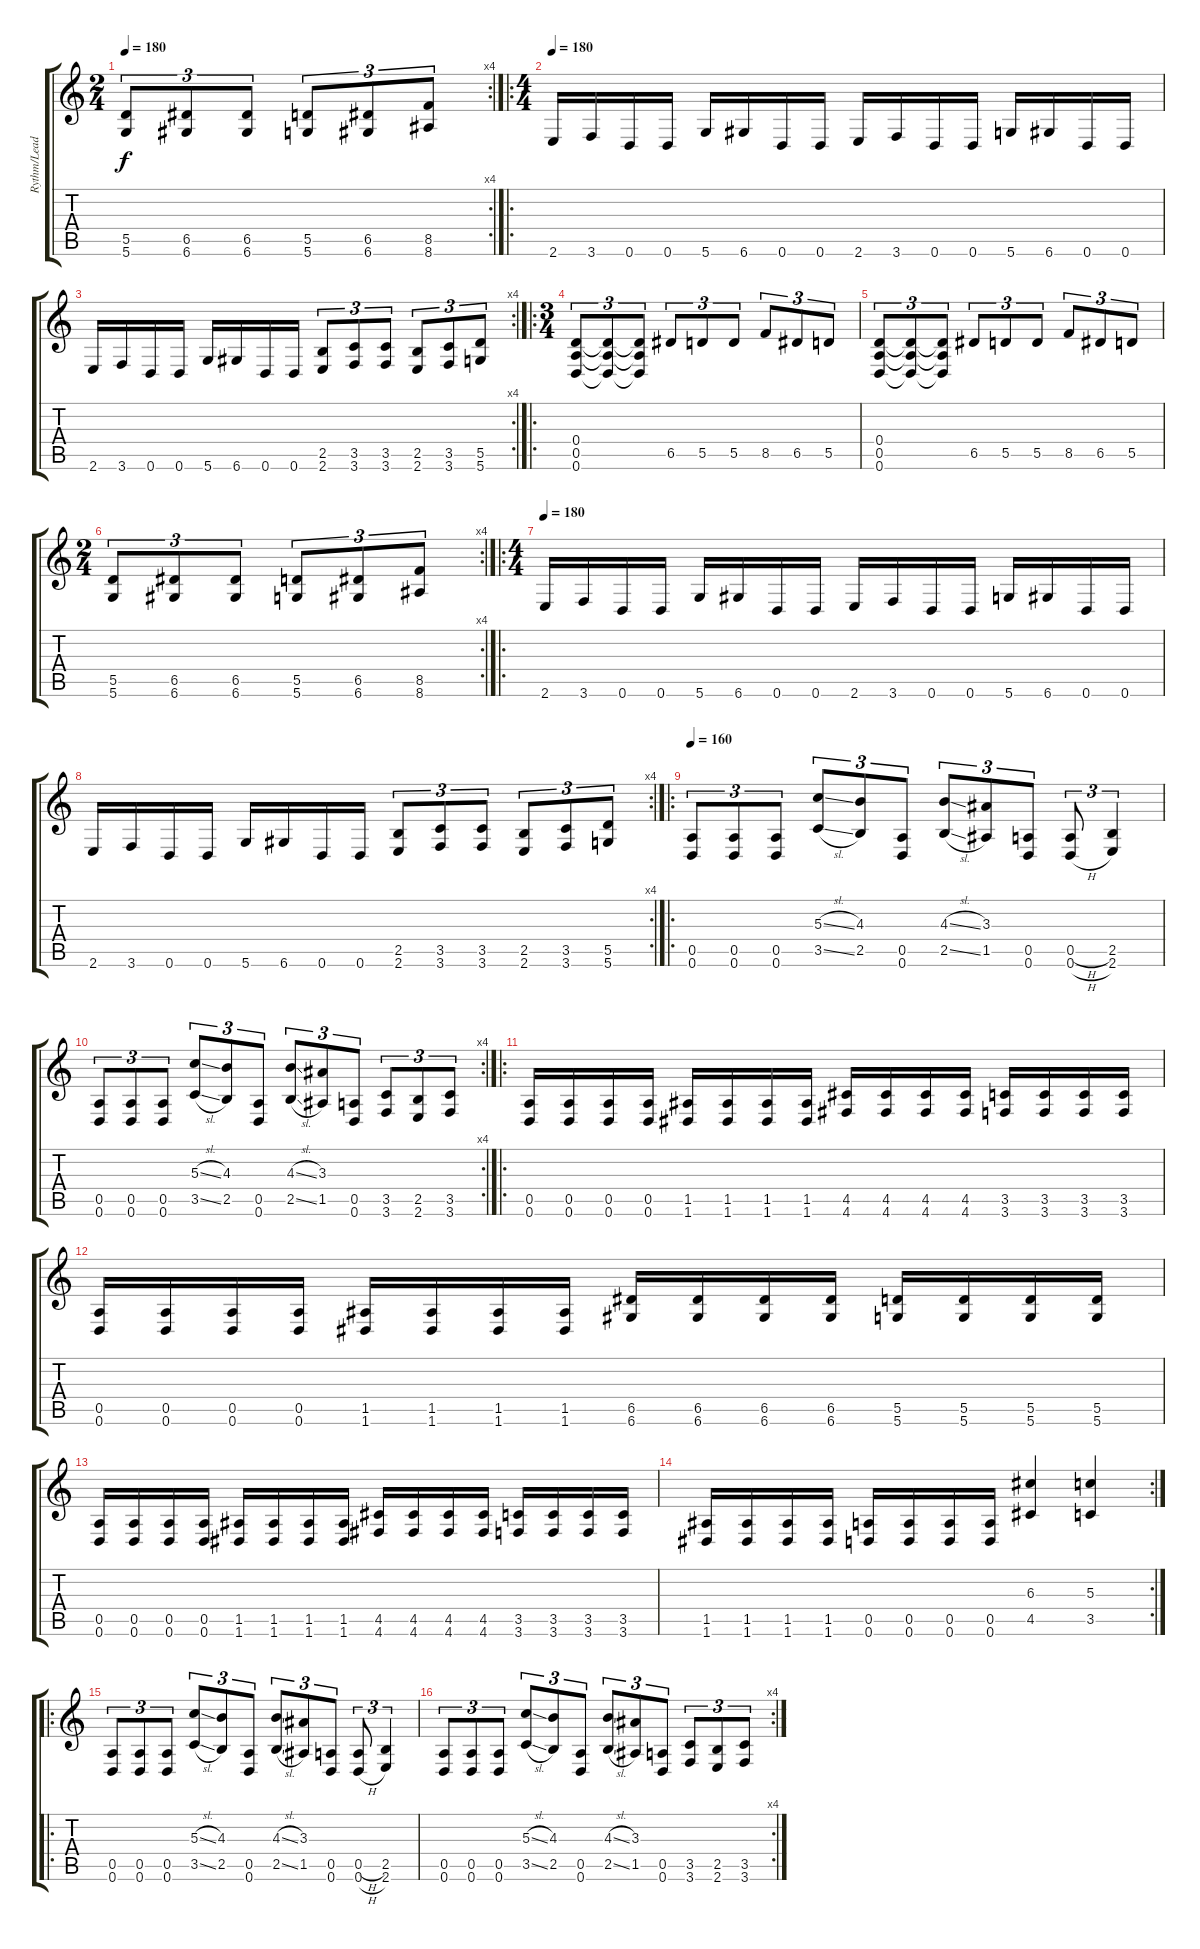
\track ("Rythm/Lead" "Rythm/Lead") {instrument distortionguitar}
\staff {score tabs}
\tuning (E4 B3 G3 D3 A2 D2) {hide}
\rc 4
\ts (2 4)
\tempo 180
\clef g2
\ks c
(5.5 5.6).8{tu (3 2) dy f} (6.5 6.6).8{tu (3 2)} (6.5 6.6).8{tu (3 2)} (5.5 5.6).8{tu (3 2)} (6.5 6.6).8{tu (3 2)} (8.5 8.6).8{tu (3 2)} |
\ro
\ts (4 4)
\tempo 180
2.6.16 3.6.16 0.6.16 0.6.16 5.6.16 6.6.16 0.6.16 0.6.16 2.6.16 3.6.16 0.6.16 0.6.16 5.6.16 6.6.16 0.6.16 0.6.16 |
\rc 4
2.6.16 3.6.16 0.6.16 0.6.16 5.6.16 6.6.16 0.6.16 0.6.16 (2.5 2.6).8{tu (3 2)} (3.5 3.6).8{tu (3 2)} (3.5 3.6).8{tu (3 2)} (2.5 2.6).8{tu (3 2)} (3.5 3.6).8{tu (3 2)} (5.5 5.6).8{tu (3 2)} |
\ro
\ts (3 4)
(0.4 0.5 0.6).8{tu (3 2)} (0.4{t} 0.5{t} 0.6{t}).8{tu (3 2)} (0.4{t} 0.5{t} 0.6{t}).8{tu (3 2)} 6.5.8{tu (3 2)} 5.5.8{tu (3 2)} 5.5.8{tu (3 2)} 8.5.8{tu (3 2)} 6.5.8{tu (3 2)} 5.5.8{tu (3 2)} |
(0.4 0.5 0.6).8{tu (3 2)} (0.4{t} 0.5{t} 0.6{t}).8{tu (3 2)} (0.4{t} 0.5{t} 0.6{t}).8{tu (3 2)} 6.5.8{tu (3 2)} 5.5.8{tu (3 2)} 5.5.8{tu (3 2)} 8.5.8{tu (3 2)} 6.5.8{tu (3 2)} 5.5.8{tu (3 2)} |
\rc 4
\ts (2 4)
(5.5 5.6).8{tu (3 2)} (6.5 6.6).8{tu (3 2)} (6.5 6.6).8{tu (3 2)} (5.5 5.6).8{tu (3 2)} (6.5 6.6).8{tu (3 2)} (8.5 8.6).8{tu (3 2)} |
\ro
\ts (4 4)
\tempo 180
2.6.16 3.6.16 0.6.16 0.6.16 5.6.16 6.6.16 0.6.16 0.6.16 2.6.16 3.6.16 0.6.16 0.6.16 5.6.16 6.6.16 0.6.16 0.6.16 |
\rc 4
2.6.16 3.6.16 0.6.16 0.6.16 5.6.16 6.6.16 0.6.16 0.6.16 (2.5 2.6).8{tu (3 2)} (3.5 3.6).8{tu (3 2)} (3.5 3.6).8{tu (3 2)} (2.5 2.6).8{tu (3 2)} (3.5 3.6).8{tu (3 2)} (5.5 5.6).8{tu (3 2)} |
\ro
\tempo 160
(0.5 0.6).8{tu (3 2)} (0.5 0.6).8{tu (3 2)} (0.5 0.6).8{tu (3 2)} (5.3{sl} 3.5{sl}).8{tu (3 2)} (4.3 2.5).8{tu (3 2)} (0.5 0.6).8{tu (3 2)} (4.3{sl} 2.5{sl}).8{tu (3 2)} (3.3 1.5).8{tu (3 2)} (0.5 0.6).8{tu (3 2)} (0.5{h} 0.6{h}).8{tu (3 2)} (2.5 2.6).4{tu (3 2)} |
\rc 4
(0.5 0.6).8{tu (3 2)} (0.5 0.6).8{tu (3 2)} (0.5 0.6).8{tu (3 2)} (5.3{sl} 3.5{sl}).8{tu (3 2)} (4.3 2.5).8{tu (3 2)} (0.5 0.6).8{tu (3 2)} (4.3{sl} 2.5{sl}).8{tu (3 2)} (3.3 1.5).8{tu (3 2)} (0.5 0.6).8{tu (3 2)} (3.5 3.6).8{tu (3 2)} (2.5 2.6).8{tu (3 2)} (3.5 3.6).8{tu (3 2)} |
\ro
(0.5 0.6).16 (0.5 0.6).16 (0.5 0.6).16 (0.5 0.6).16 (1.5 1.6).16 (1.5 1.6).16 (1.5 1.6).16 (1.5 1.6).16 (4.5 4.6).16 (4.5 4.6).16 (4.5 4.6).16 (4.5 4.6).16 (3.5 3.6).16 (3.5 3.6).16 (3.5 3.6).16 (3.5 3.6).16 |
(0.5 0.6).16 (0.5 0.6).16 (0.5 0.6).16 (0.5 0.6).16 (1.5 1.6).16 (1.5 1.6).16 (1.5 1.6).16 (1.5 1.6).16 (6.5 6.6).16 (6.5 6.6).16 (6.5 6.6).16 (6.5 6.6).16 (5.5 5.6).16 (5.5 5.6).16 (5.5 5.6).16 (5.5 5.6).16 |
(0.5 0.6).16 (0.5 0.6).16 (0.5 0.6).16 (0.5 0.6).16 (1.5 1.6).16 (1.5 1.6).16 (1.5 1.6).16 (1.5 1.6).16 (4.5 4.6).16 (4.5 4.6).16 (4.5 4.6).16 (4.5 4.6).16 (3.5 3.6).16 (3.5 3.6).16 (3.5 3.6).16 (3.5 3.6).16 |
\rc 2
(1.5 1.6).16 (1.5 1.6).16 (1.5 1.6).16 (1.5 1.6).16 (0.5 0.6).16 (0.5 0.6).16 (0.5 0.6).16 (0.5 0.6).16 (6.3 4.5).4 (5.3 3.5).4 |
\ro
(0.5 0.6).8{tu (3 2)} (0.5 0.6).8{tu (3 2)} (0.5 0.6).8{tu (3 2)} (5.3{sl} 3.5{sl}).8{tu (3 2)} (4.3 2.5).8{tu (3 2)} (0.5 0.6).8{tu (3 2)} (4.3{sl} 2.5{sl}).8{tu (3 2)} (3.3 1.5).8{tu (3 2)} (0.5 0.6).8{tu (3 2)} (0.5{h} 0.6{h}).8{tu (3 2)} (2.5 2.6).4{tu (3 2)} |
\rc 4
(0.5 0.6).8{tu (3 2)} (0.5 0.6).8{tu (3 2)} (0.5 0.6).8{tu (3 2)} (5.3{sl} 3.5{sl}).8{tu (3 2)} (4.3 2.5).8{tu (3 2)} (0.5 0.6).8{tu (3 2)} (4.3{sl} 2.5{sl}).8{tu (3 2)} (3.3 1.5).8{tu (3 2)} (0.5 0.6).8{tu (3 2)} (3.5 3.6).8{tu (3 2)} (2.5 2.6).8{tu (3 2)} (3.5 3.6).8{tu (3 2)}
